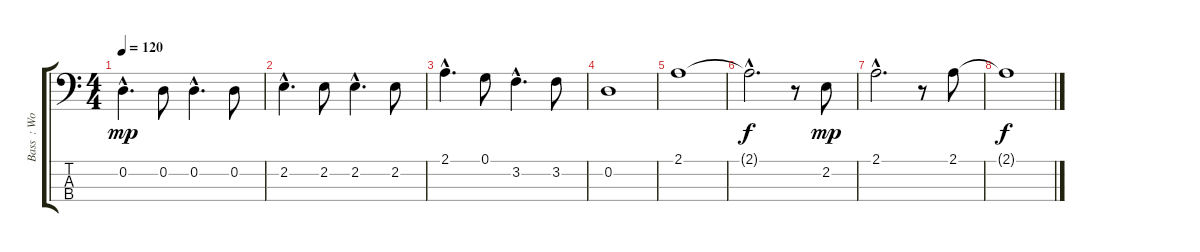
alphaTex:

\track ("Bass  : Wood Bass   " "Bass  : Wo") {instrument acousticbass}
\staff {score tabs}
\tuning (G2 D2 A1 E1) {hide}
\ts (4 4)
\tempo 120
\clef f4
\ks c
0.2{hac}.4{d dy mp} 0.2.8 0.2{hac}.4{d} 0.2.8 |
2.2{hac}.4{d} 2.2.8 2.2{hac}.4{d} 2.2.8 |
2.1{hac}.4{d} 0.1.8 3.2{hac}.4{d} 3.2.8 |
0.2.1 |
2.1.1 |
2.1{hac t}.2{d dy f} r.8 2.2.8{dy mp} |
2.1{hac}.2{d} r.8 2.1.8 |
2.1{t}.1{dy f}
